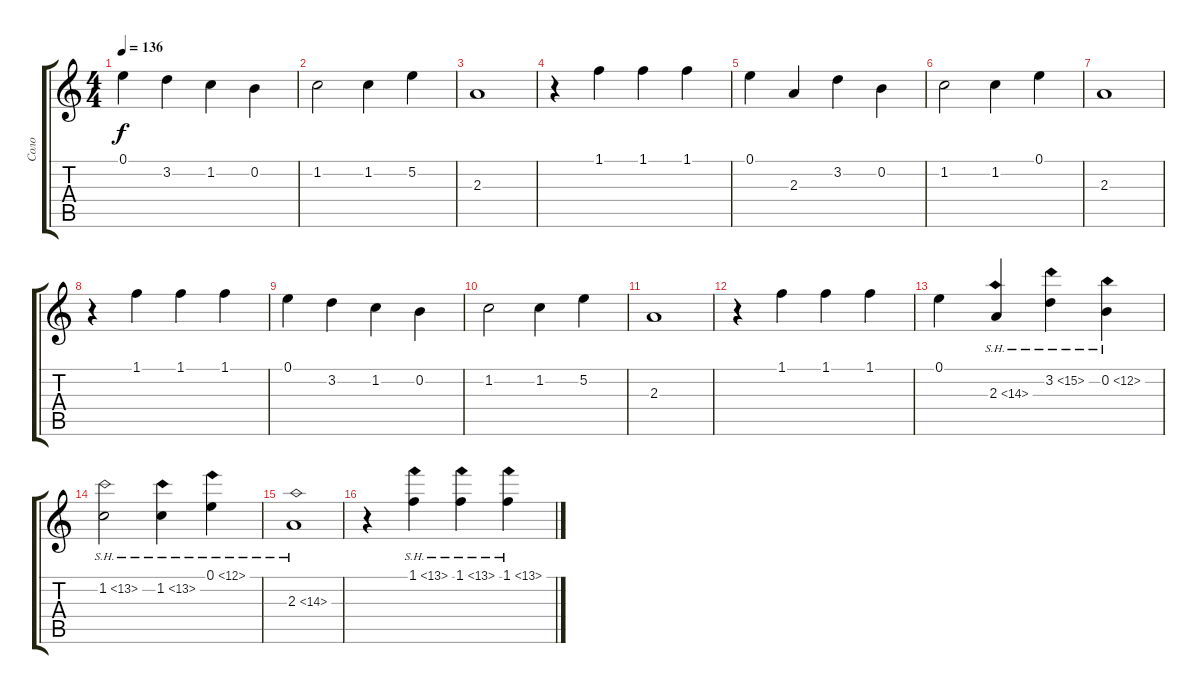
\track ("Соло" "Соло") {instrument electricguitarjazz}
\staff {score tabs}
\tuning (E4 B3 G3 D3 A2 E2) {hide}
\ts (4 4)
\tempo 136
\clef g2
\ks c
0.1.4{dy f} 3.2.4 1.2.4 0.2.4 |
1.2.2 1.2.4 5.2.4 |
2.3.1 |
r.4 1.1.4 1.1.4 1.1.4 |
0.1.4 2.3.4 3.2.4 0.2.4 |
1.2.2 1.2.4 0.1.4 |
2.3.1 |
r.4 1.1.4 1.1.4 1.1.4 |
0.1.4 3.2.4 1.2.4 0.2.4 |
1.2.2 1.2.4 5.2.4 |
2.3.1 |
r.4 1.1.4 1.1.4 1.1.4 |
0.1.4 2.3{sh 12}.4 3.2{sh 12}.4 0.2{sh 12}.4 |
1.2{sh 12}.2 1.2{sh 12}.4 0.1{sh 12}.4 |
2.3{sh 12}.1 |
r.4 1.1{sh 12}.4 1.1{sh 12}.4 1.1{sh 12}.4
